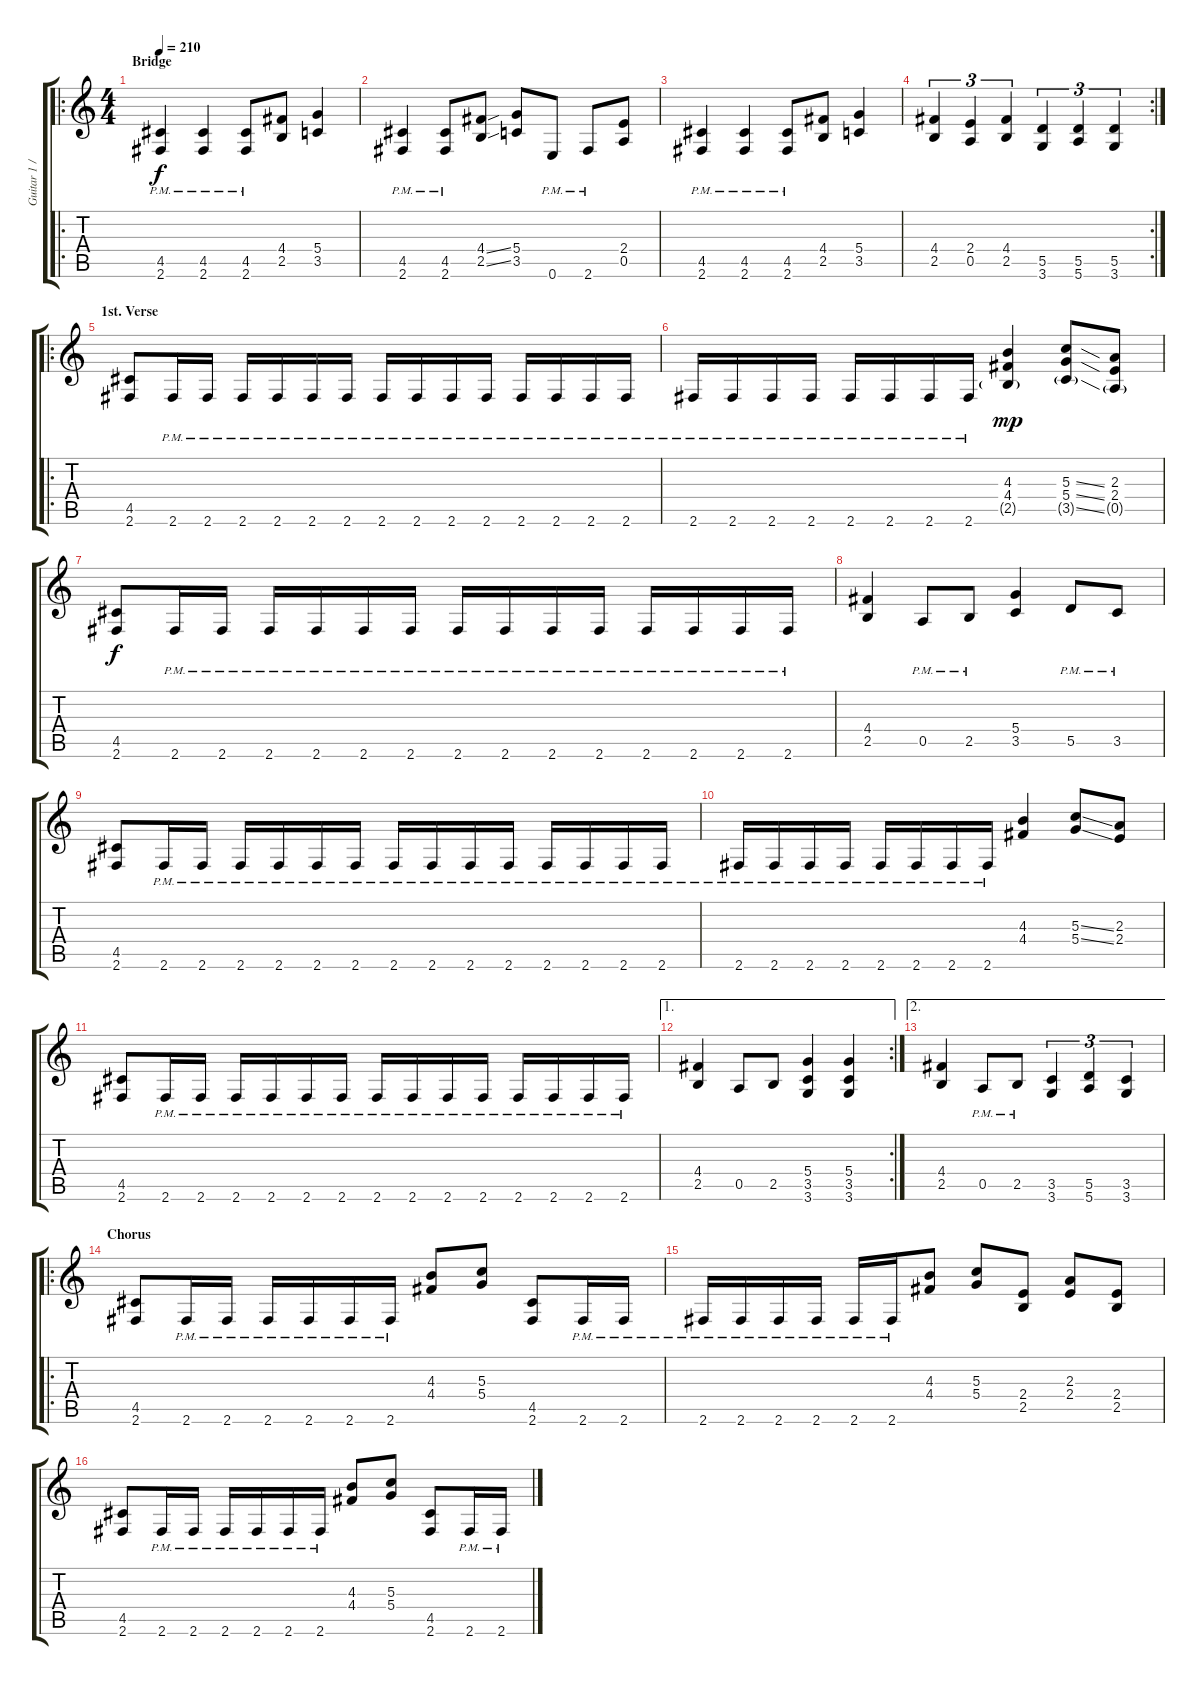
\track ("Guitar 1 / Eric Peterson" "Guitar 1 /") {instrument distortionguitar}
\staff {score tabs}
\tuning (E4 B3 G3 D3 A2 E2) {hide}
\ro
\ts (4 4)
\section ("" "Bridge")
\tempo 210
\clef g2
\ks c
(4.5{pm} 2.6{pm}).4{dy f} (4.5{pm} 2.6{pm}).4 (4.5{pm} 2.6{pm}).8 (4.4 2.5).8 (5.4 3.5).4 |
(4.5{pm} 2.6{pm}).4 (4.5{pm} 2.6{pm}).8 (4.4{ss} 2.5{ss}).8 (5.4 3.5).8 0.6{pm}.8 2.6{pm}.8 (2.4 0.5).8 |
(4.5{pm} 2.6{pm}).4 (4.5{pm} 2.6{pm}).4 (4.5{pm} 2.6{pm}).8 (4.4 2.5).8 (5.4 3.5).4 |
\rc 2
(4.4 2.5).4{tu (3 2)} (2.4 0.5).4{tu (3 2)} (4.4 2.5).4{tu (3 2)} (5.5 3.6).4{tu (3 2)} (5.5 5.6).4{tu (3 2)} (5.5 3.6).4{tu (3 2)} |
\ro
\section ("" "1st. Verse")
(4.5 2.6).8 2.6{pm}.16 2.6{pm}.16 2.6{pm}.16 2.6{pm}.16 2.6{pm}.16 2.6{pm}.16 2.6{pm}.16 2.6{pm}.16 2.6{pm}.16 2.6{pm}.16 2.6{pm}.16 2.6{pm}.16 2.6{pm}.16 2.6{pm}.16 |
2.6{pm}.16 2.6{pm}.16 2.6{pm}.16 2.6{pm}.16 2.6{pm}.16 2.6{pm}.16 2.6{pm}.16 2.6{pm}.16 (4.3 4.4 2.5{g}).4{dy mp} (5.3{ss} 5.4{ss} 3.5{ss g}).8 (2.3 2.4 0.5{g}).8 |
(4.5 2.6).8{dy f} 2.6{pm}.16 2.6{pm}.16 2.6{pm}.16 2.6{pm}.16 2.6{pm}.16 2.6{pm}.16 2.6{pm}.16 2.6{pm}.16 2.6{pm}.16 2.6{pm}.16 2.6{pm}.16 2.6{pm}.16 2.6{pm}.16 2.6{pm}.16 |
(4.4 2.5).4 0.5{pm}.8 2.5{pm}.8 (5.4 3.5).4 5.5{pm}.8 3.5{pm}.8 |
(4.5 2.6).8 2.6{pm}.16 2.6{pm}.16 2.6{pm}.16 2.6{pm}.16 2.6{pm}.16 2.6{pm}.16 2.6{pm}.16 2.6{pm}.16 2.6{pm}.16 2.6{pm}.16 2.6{pm}.16 2.6{pm}.16 2.6{pm}.16 2.6{pm}.16 |
2.6{pm}.16 2.6{pm}.16 2.6{pm}.16 2.6{pm}.16 2.6{pm}.16 2.6{pm}.16 2.6{pm}.16 2.6{pm}.16 (4.3 4.4).4 (5.3{ss} 5.4{ss}).8 (2.3 2.4).8 |
(4.5 2.6).8 2.6{pm}.16 2.6{pm}.16 2.6{pm}.16 2.6{pm}.16 2.6{pm}.16 2.6{pm}.16 2.6{pm}.16 2.6{pm}.16 2.6{pm}.16 2.6{pm}.16 2.6{pm}.16 2.6{pm}.16 2.6{pm}.16 2.6{pm}.16 |
\ae 1
\rc 2
(4.4 2.5).4 0.5.8 2.5.8 (5.4 3.5 3.6).4 (5.4 3.5 3.6).4 |
\ae 2
(4.4 2.5).4 0.5{pm}.8 2.5{pm}.8 (3.5 3.6).4{tu (3 2)} (5.5 5.6).4{tu (3 2)} (3.5 3.6).4{tu (3 2)} |
\ro
\section ("" "Chorus")
(4.5 2.6).8 2.6{pm}.16 2.6{pm}.16 2.6{pm}.16 2.6{pm}.16 2.6{pm}.16 2.6{pm}.16 (4.3 4.4).8 (5.3 5.4).8 (4.5 2.6).8 2.6{pm}.16 2.6{pm}.16 |
2.6{pm}.16 2.6{pm}.16 2.6{pm}.16 2.6{pm}.16 2.6{pm}.16 2.6{pm}.16 (4.3 4.4).8 (5.3 5.4).8 (2.4 2.5).8 (2.3 2.4).8 (2.4 2.5).8 |
(4.5 2.6).8 2.6{pm}.16 2.6{pm}.16 2.6{pm}.16 2.6{pm}.16 2.6{pm}.16 2.6{pm}.16 (4.3 4.4).8 (5.3 5.4).8 (4.5 2.6).8 2.6{pm}.16 2.6{pm}.16
